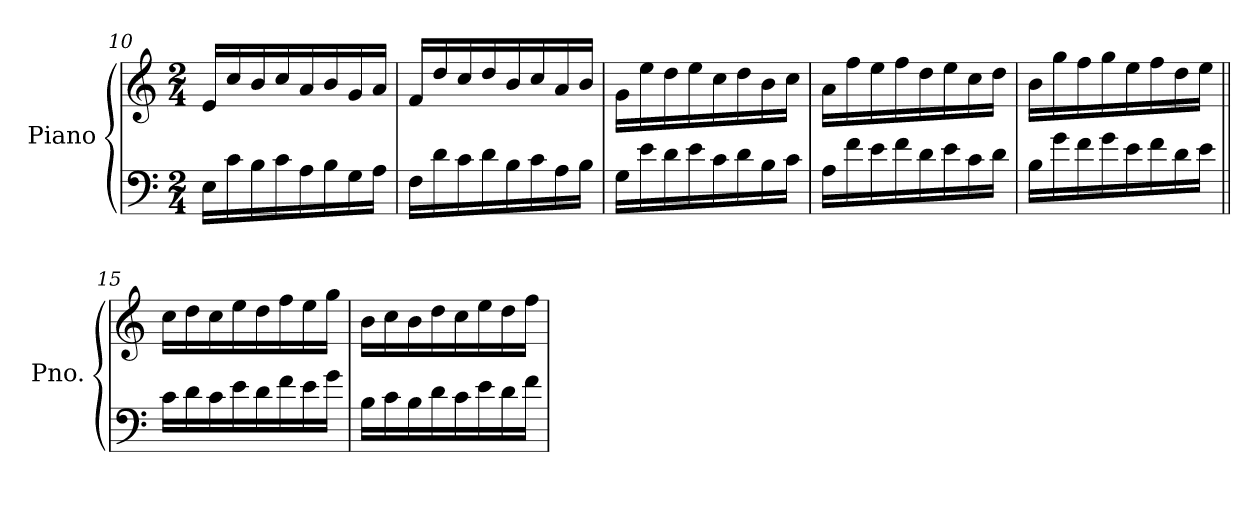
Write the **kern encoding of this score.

**kern	**kern
*part1	*part1
*staff2	*staff1
*I"Piano	*
*I'Pno.	*
*clefF4	*clefG2
*k[]	*k[]
*M2/4	*M2/4
=10	=10
16E\LL	16e/LL
16c\	16cc/
16B\	16b/
16c\	16cc/
16A\	16a/
16B\	16b/
16G\	16g/
16A\JJ	16a/JJ
=11	=11
16F\LL	16f/LL
16d\	16dd/
16c\	16cc/
16d\	16dd/
16B\	16b/
16c\	16cc/
16A\	16a/
16B\JJ	16b/JJ
!!LO:LB:g=z
=12	=12
16G\LL	16g\LL
16e\	16ee\
16d\	16dd\
16e\	16ee\
16c\	16cc\
16d\	16dd\
16B\	16b\
16c\JJ	16cc\JJ
=13	=13
16A\LL	16a\LL
16f\	16ff\
16e\	16ee\
16f\	16ff\
16d\	16dd\
16e\	16ee\
16c\	16cc\
16d\JJ	16dd\JJ
=14	=14
16B\LL	16b\LL
16g\	16gg\
16f\	16ff\
16g\	16gg\
16e\	16ee\
16f\	16ff\
16d\	16dd\
16e\JJ	16ee\JJ
=15||	=15||
16c\LL	16cc\LL
16d\	16dd\
16c\	16cc\
16e\	16ee\
16d\	16dd\
16f\	16ff\
16e\	16ee\
16g\JJ	16gg\JJ
=16	=16
16B\LL	16b\LL
16c\	16cc\
16B\	16b\
16d\	16dd\
16c\	16cc\
16e\	16ee\
16d\	16dd\
16f\JJ	16ff\JJ
=	=
*-	*-
